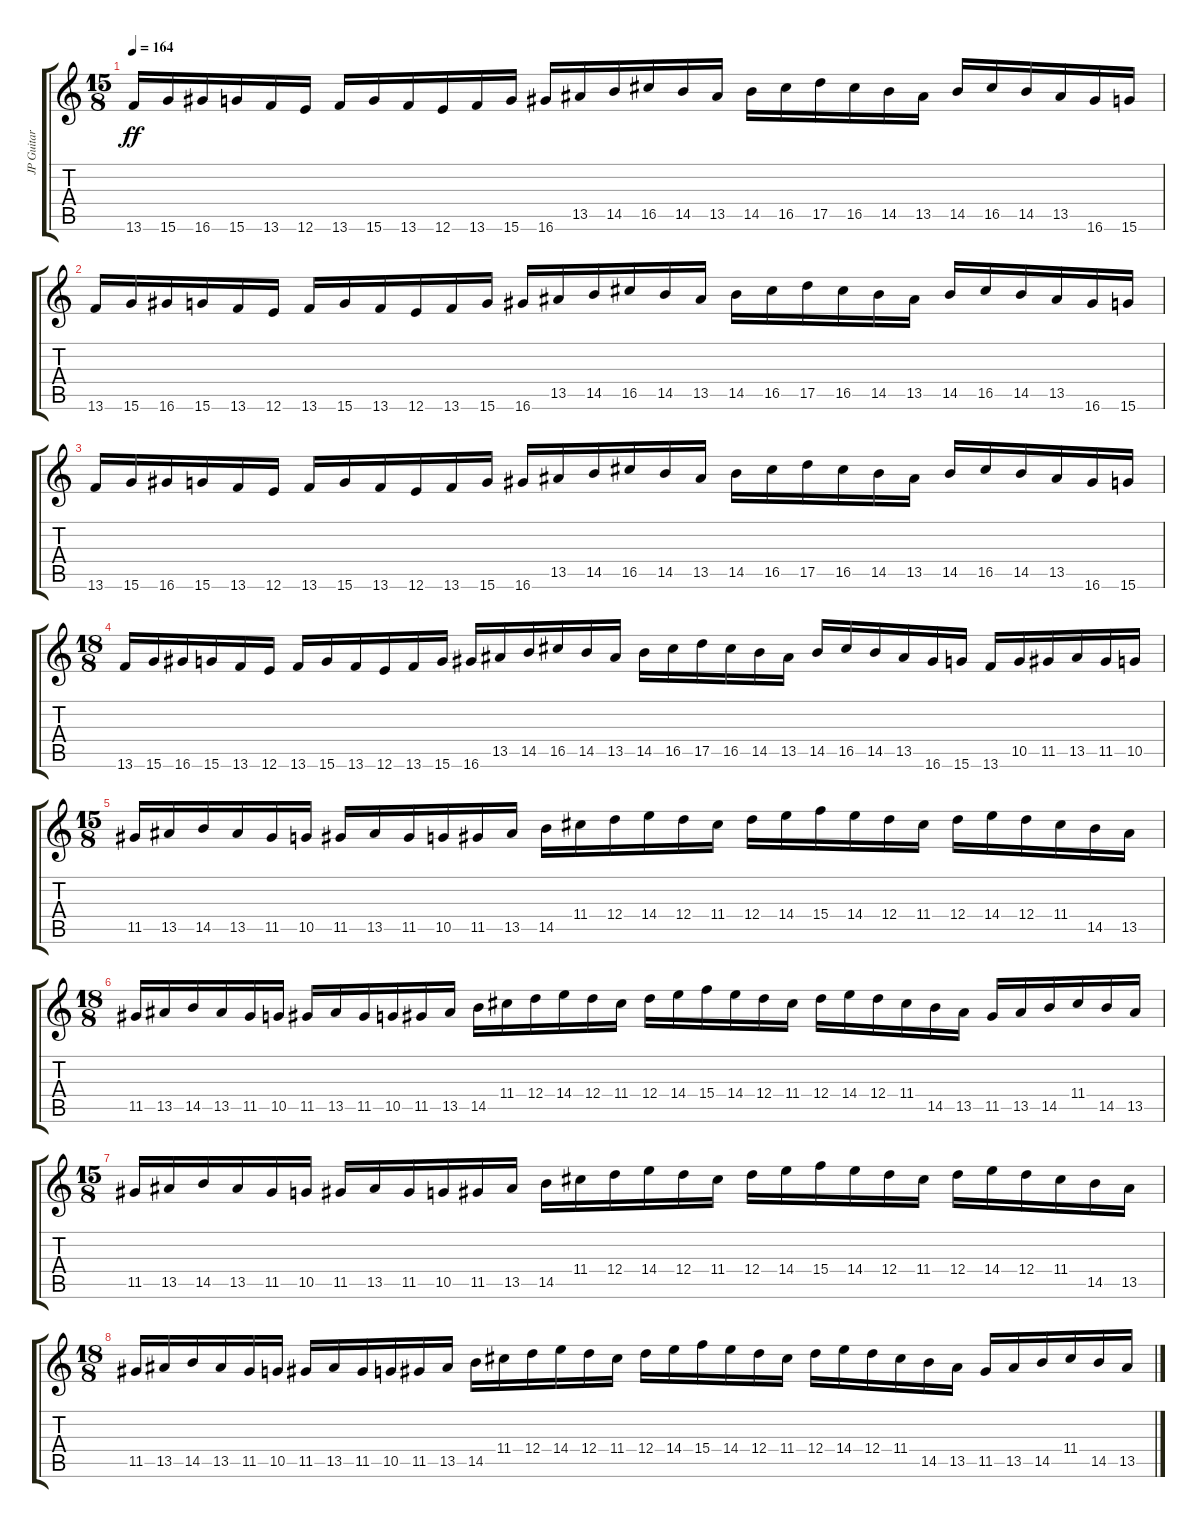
\track ("JP Guitar 1" "JP Guitar ") {instrument distortionguitar}
\staff {score tabs}
\tuning (E4 B3 G3 D3 A2 E2) {hide}
\ts (15 8)
\tempo 164
\clef g2
\ks c
13.6.16{dy ff} 15.6.16 16.6.16 15.6.16 13.6.16 12.6.16 13.6.16 15.6.16 13.6.16 12.6.16 13.6.16 15.6.16 16.6.16 13.5.16 14.5.16 16.5.16 14.5.16 13.5.16 14.5.16 16.5.16 17.5.16 16.5.16 14.5.16 13.5.16 14.5.16 16.5.16 14.5.16 13.5.16 16.6.16 15.6.16 |
13.6.16 15.6.16 16.6.16 15.6.16 13.6.16 12.6.16 13.6.16 15.6.16 13.6.16 12.6.16 13.6.16 15.6.16 16.6.16 13.5.16 14.5.16 16.5.16 14.5.16 13.5.16 14.5.16 16.5.16 17.5.16 16.5.16 14.5.16 13.5.16 14.5.16 16.5.16 14.5.16 13.5.16 16.6.16 15.6.16 |
13.6.16{balance 0} 15.6.16 16.6.16 15.6.16 13.6.16 12.6.16 13.6.16 15.6.16 13.6.16 12.6.16 13.6.16 15.6.16 16.6.16 13.5.16 14.5.16 16.5.16 14.5.16 13.5.16 14.5.16 16.5.16 17.5.16 16.5.16 14.5.16 13.5.16 14.5.16 16.5.16 14.5.16 13.5.16 16.6.16 15.6.16 |
\ts (18 8)
13.6.16 15.6.16 16.6.16 15.6.16 13.6.16 12.6.16 13.6.16 15.6.16 13.6.16 12.6.16 13.6.16 15.6.16 16.6.16 13.5.16 14.5.16 16.5.16 14.5.16 13.5.16 14.5.16 16.5.16 17.5.16 16.5.16 14.5.16 13.5.16 14.5.16 16.5.16 14.5.16 13.5.16 16.6.16 15.6.16 13.6.16 10.5.16 11.5.16 13.5.16 11.5.16 10.5.16 |
\ts (15 8)
11.5.16 13.5.16 14.5.16 13.5.16 11.5.16 10.5.16 11.5.16 13.5.16 11.5.16 10.5.16 11.5.16 13.5.16 14.5.16 11.4.16 12.4.16 14.4.16 12.4.16 11.4.16 12.4.16 14.4.16 15.4.16 14.4.16 12.4.16 11.4.16 12.4.16 14.4.16 12.4.16 11.4.16 14.5.16 13.5.16 |
\ts (18 8)
11.5.16 13.5.16 14.5.16 13.5.16 11.5.16 10.5.16 11.5.16 13.5.16 11.5.16 10.5.16 11.5.16 13.5.16 14.5.16 11.4.16 12.4.16 14.4.16 12.4.16 11.4.16 12.4.16 14.4.16 15.4.16 14.4.16 12.4.16 11.4.16 12.4.16 14.4.16 12.4.16 11.4.16 14.5.16 13.5.16 11.5.16 13.5.16 14.5.16 11.4.16 14.5.16 13.5.16 |
\ts (15 8)
11.5.16 13.5.16 14.5.16 13.5.16 11.5.16 10.5.16 11.5.16 13.5.16 11.5.16 10.5.16 11.5.16 13.5.16 14.5.16 11.4.16 12.4.16 14.4.16 12.4.16 11.4.16 12.4.16 14.4.16 15.4.16 14.4.16 12.4.16 11.4.16 12.4.16 14.4.16 12.4.16 11.4.16 14.5.16 13.5.16 |
\ts (18 8)
11.5.16 13.5.16 14.5.16 13.5.16 11.5.16 10.5.16 11.5.16 13.5.16 11.5.16 10.5.16 11.5.16 13.5.16 14.5.16 11.4.16 12.4.16 14.4.16 12.4.16 11.4.16 12.4.16 14.4.16 15.4.16 14.4.16 12.4.16 11.4.16 12.4.16 14.4.16 12.4.16 11.4.16 14.5.16 13.5.16 11.5.16 13.5.16 14.5.16 11.4.16 14.5.16 13.5.16
